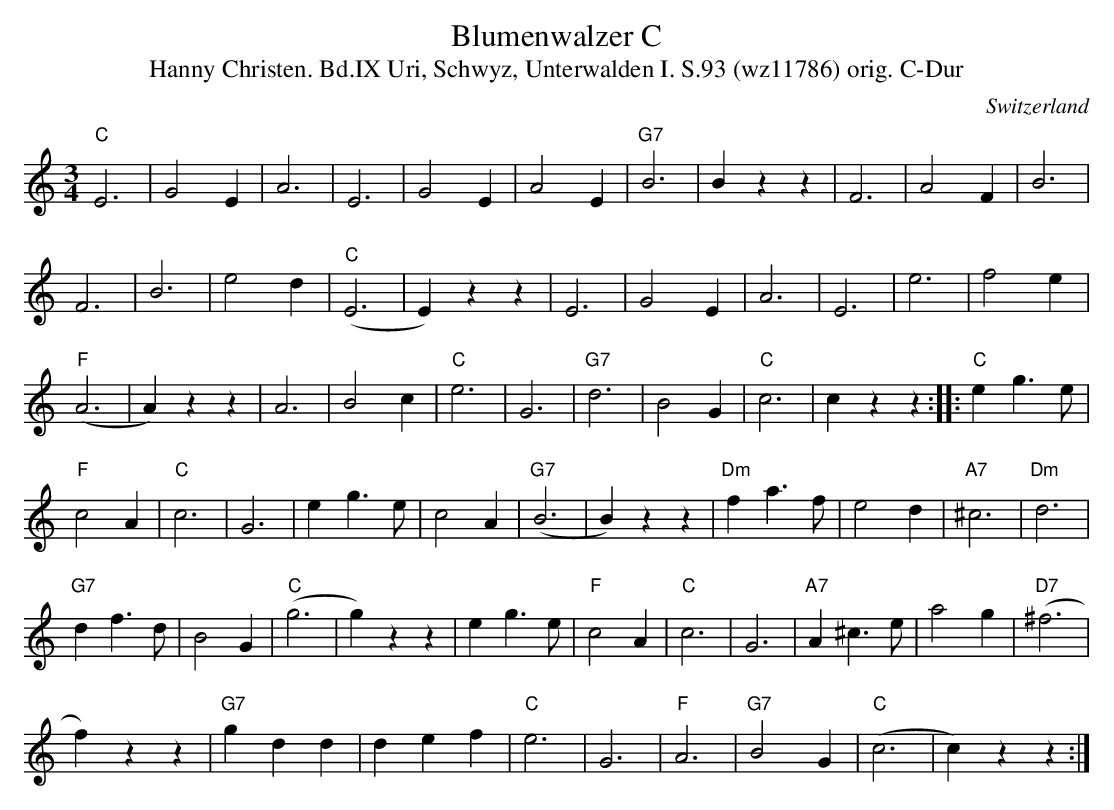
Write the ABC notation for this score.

X:1
T: Blumenwalzer C
T:Hanny Christen. Bd.IX Uri, Schwyz, Unterwalden I. S.93 (wz11786) orig. C-Dur
M:3/4
L:1/4
O:Switzerland
K:C major
"C"E3 | G2E | A3 | E3 | G2E | A2E | "G7"B3 | Bzz | F3 | A2F | B3 |
F3 | B3 | e2d | ("C"E3 | E) zz | E3 | G2E | A3 | E3 | e3 | f2e |
("F"A3 | A) zz | A3 | B2c | "C"e3 | G3 | "G7"d3 | B2G | "C"c3 | czz :: "C"eg>e |
"F"c2A | "C"c3 | G3 | eg>e | c2A | ("G7"B3 | B)zz | "Dm"fa>f | e2d | "A7"^c3 | "Dm"d3 |
"G7"df>d | B2G | ("C"g3 | g)zz | eg>e | "F"c2A | "C"c3 | G3 | "A7"A^c>e | a2g | ("D7"^f3 |
f) zz | "G7"gdd | def | "C"e3 | G3 | "F"A3 | "G7"B2G | ("C"c3 | c) zz :|
